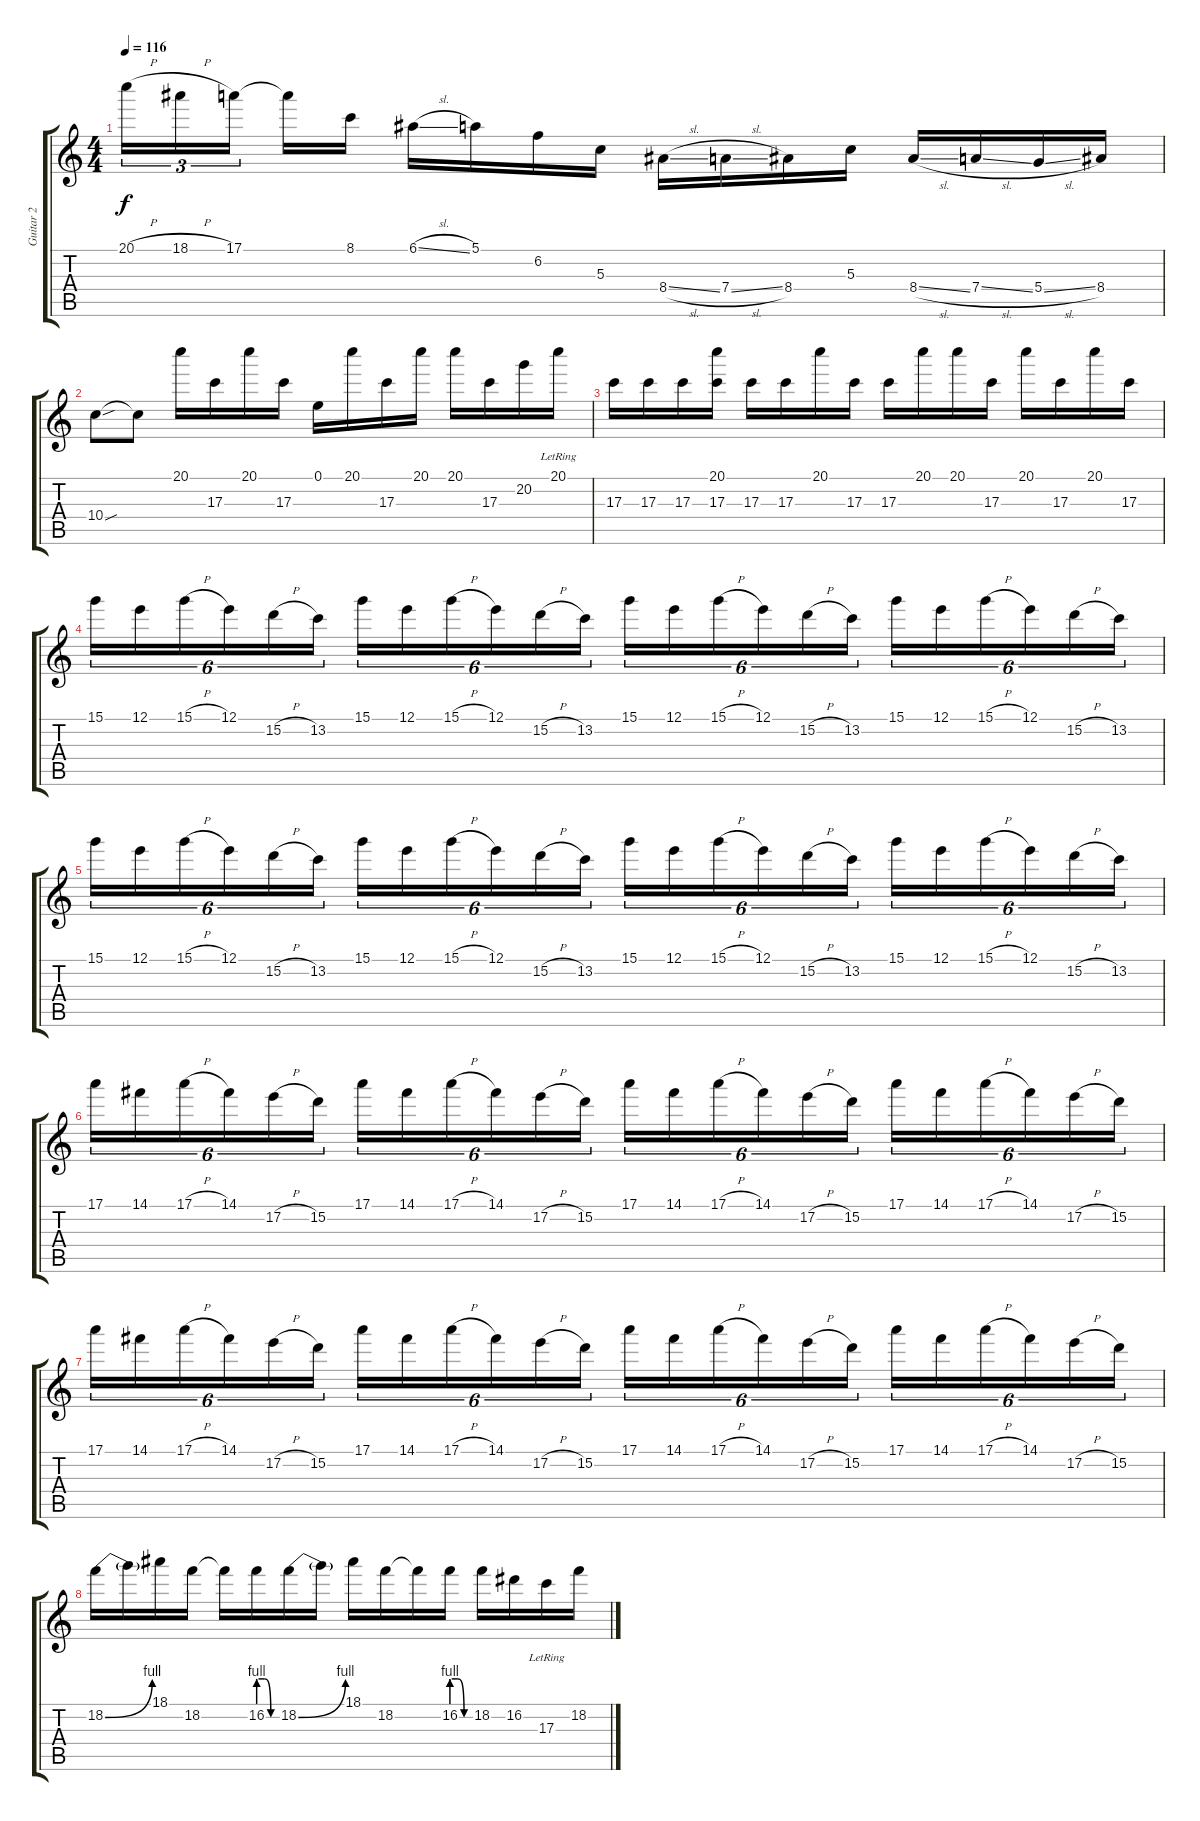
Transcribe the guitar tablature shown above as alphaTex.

\track ("Guitar 2" "Guitar 2") {instrument distortionguitar}
\staff {score tabs}
\tuning (E4 B3 G3 D3 A2 E2) {hide}
\ts (4 4)
\tempo 116
\clef g2
\ks c
20.1{h}.16{tu (3 2) dy f} 18.1{h}.16{tu (3 2)} 17.1.16{tu (3 2)} 17.1{t}.16 8.1.16 6.1{sl}.16 5.1.16 6.2.16 5.3.16 8.4{sl}.16 7.4{sl}.16 8.4.16 5.3.16 8.4{sl}.16 7.4{sl}.16 5.4{sl}.16 8.4.16 |
10.4{sou}.8 10.4{t}.8 20.1.16 17.3.16 20.1.16 17.3.16 0.1.16 20.1.16 17.3.16 20.1.16 20.1.16 17.3.16 20.2.16 20.1{lr}.16 |
17.3.16 17.3.16 17.3.16 (20.1 17.3).16 17.3.16 17.3.16 20.1.16 17.3.16 17.3.16 20.1.16 20.1.16 17.3.16 20.1.16 17.3.16 20.1.16 17.3.16 |
15.1.16{tu (6 4)} 12.1.16{tu (6 4)} 15.1{h}.16{tu (6 4)} 12.1.16{tu (6 4)} 15.2{h}.16{tu (6 4)} 13.2.16{tu (6 4)} 15.1.16{tu (6 4)} 12.1.16{tu (6 4)} 15.1{h}.16{tu (6 4)} 12.1.16{tu (6 4)} 15.2{h}.16{tu (6 4)} 13.2.16{tu (6 4)} 15.1.16{tu (6 4)} 12.1.16{tu (6 4)} 15.1{h}.16{tu (6 4)} 12.1.16{tu (6 4)} 15.2{h}.16{tu (6 4)} 13.2.16{tu (6 4)} 15.1.16{tu (6 4)} 12.1.16{tu (6 4)} 15.1{h}.16{tu (6 4)} 12.1.16{tu (6 4)} 15.2{h}.16{tu (6 4)} 13.2.16{tu (6 4)} |
15.1.16{tu (6 4)} 12.1.16{tu (6 4)} 15.1{h}.16{tu (6 4)} 12.1.16{tu (6 4)} 15.2{h}.16{tu (6 4)} 13.2.16{tu (6 4)} 15.1.16{tu (6 4)} 12.1.16{tu (6 4)} 15.1{h}.16{tu (6 4)} 12.1.16{tu (6 4)} 15.2{h}.16{tu (6 4)} 13.2.16{tu (6 4)} 15.1.16{tu (6 4)} 12.1.16{tu (6 4)} 15.1{h}.16{tu (6 4)} 12.1.16{tu (6 4)} 15.2{h}.16{tu (6 4)} 13.2.16{tu (6 4)} 15.1.16{tu (6 4)} 12.1.16{tu (6 4)} 15.1{h}.16{tu (6 4)} 12.1.16{tu (6 4)} 15.2{h}.16{tu (6 4)} 13.2.16{tu (6 4)} |
17.1.16{tu (6 4)} 14.1.16{tu (6 4)} 17.1{h}.16{tu (6 4)} 14.1.16{tu (6 4)} 17.2{h}.16{tu (6 4)} 15.2.16{tu (6 4)} 17.1.16{tu (6 4)} 14.1.16{tu (6 4)} 17.1{h}.16{tu (6 4)} 14.1.16{tu (6 4)} 17.2{h}.16{tu (6 4)} 15.2.16{tu (6 4)} 17.1.16{tu (6 4)} 14.1.16{tu (6 4)} 17.1{h}.16{tu (6 4)} 14.1.16{tu (6 4)} 17.2{h}.16{tu (6 4)} 15.2.16{tu (6 4)} 17.1.16{tu (6 4)} 14.1.16{tu (6 4)} 17.1{h}.16{tu (6 4)} 14.1.16{tu (6 4)} 17.2{h}.16{tu (6 4)} 15.2.16{tu (6 4)} |
17.1.16{tu (6 4)} 14.1.16{tu (6 4)} 17.1{h}.16{tu (6 4)} 14.1.16{tu (6 4)} 17.2{h}.16{tu (6 4)} 15.2.16{tu (6 4)} 17.1.16{tu (6 4)} 14.1.16{tu (6 4)} 17.1{h}.16{tu (6 4)} 14.1.16{tu (6 4)} 17.2{h}.16{tu (6 4)} 15.2.16{tu (6 4)} 17.1.16{tu (6 4)} 14.1.16{tu (6 4)} 17.1{h}.16{tu (6 4)} 14.1.16{tu (6 4)} 17.2{h}.16{tu (6 4)} 15.2.16{tu (6 4)} 17.1.16{tu (6 4)} 14.1.16{tu (6 4)} 17.1{h}.16{tu (6 4)} 14.1.16{tu (6 4)} 17.2{h}.16{tu (6 4)} 15.2.16{tu (6 4)} |
18.2{be (bend 0 0 60 4)}.16 18.2{t}.16 18.1.16 18.2.16 18.2{t}.16 16.2{be (custom 0 4 20 4 40 0 60 0)}.16 18.2{be (bend 0 0 60 4)}.16 18.2{t}.16 18.1.16 18.2.16 18.2{t}.16 16.2{be (custom 0 4 20 4 40 0 60 0)}.16 18.2.16 16.2.16 17.3{lr}.16 18.2.16
